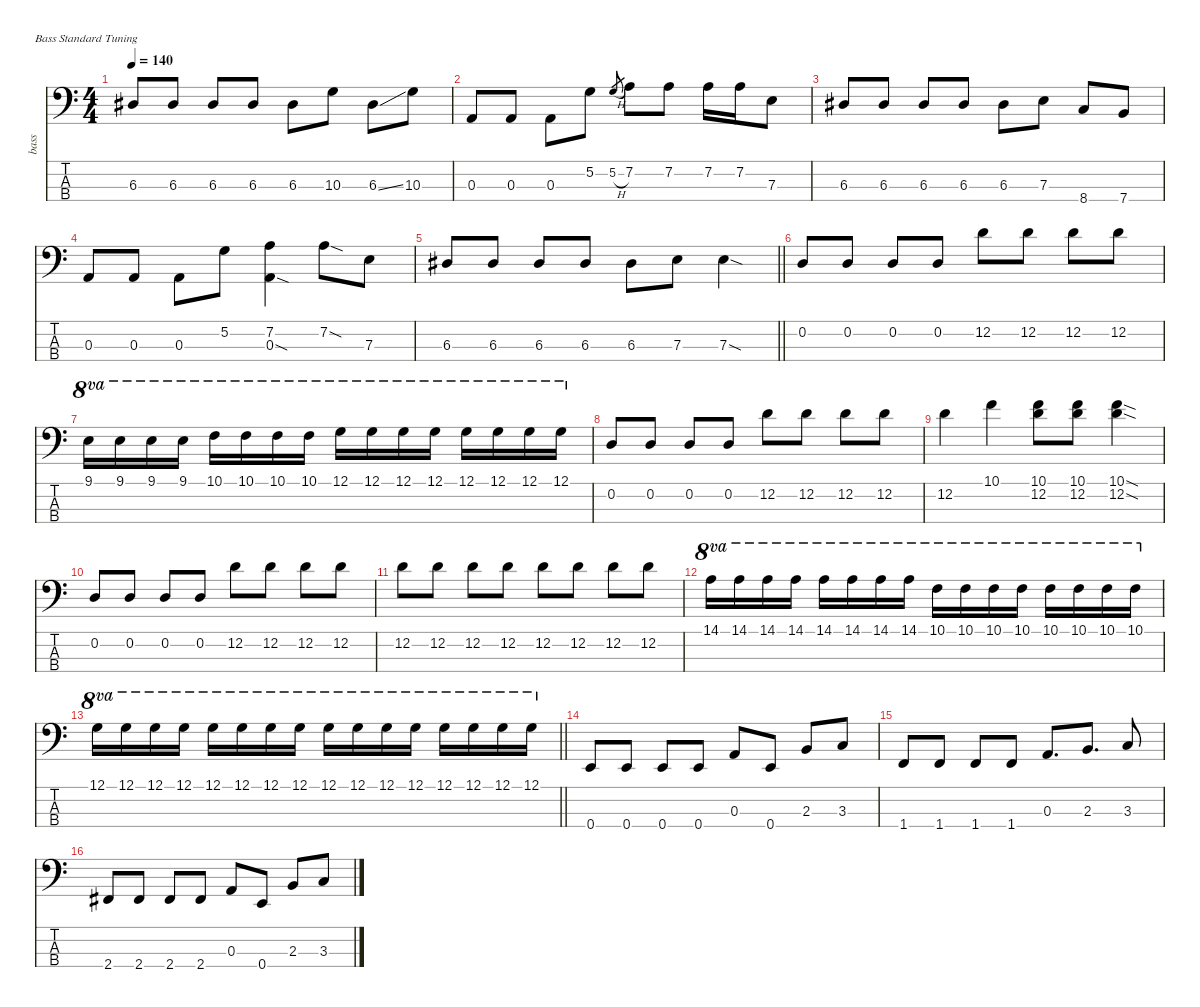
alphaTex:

\defaultSystemsLayout 4
\hideDynamics
\bracketExtendMode nobrackets
\otherSystemsTrackNameOrientation horizontal
\track ("Bass" "bass") {defaultSystemsLayout 8 instrument electricbasspick}
\staff {score tabs}
\tuning (G2 D2 A1 E1)
\ts (4 4)
\tempo 140
\clef f4
\ks aminor
6.3{acc #}.8{dy f beam Up} 6.3{acc #}.8{beam Up} 6.3{acc #}.8{beam Up} 6.3{acc #}.8{beam Up} 6.3{acc #}.8{beam Down} 10.3.8{dy mp beam Down} 6.3{ss acc #}.8{beam Down} 10.3.8{beam Down} |
0.3.8{dy f beam Up} 0.3.8{beam Up} 0.3.8{beam Down} 5.2.8{beam Down} 5.2{h}.8{gr dy mf beam Up} 7.2.8{dy f beam Down} 7.2.8{beam Down} 7.2.16{beam Down} 7.2.16{beam Down} 7.3.8{beam Down} |
6.3{acc #}.8{beam Up} 6.3{acc #}.8{beam Up} 6.3{acc #}.8{beam Up} 6.3{acc #}.8{beam Up} 6.3{acc #}.8{beam Down} 7.3.8{beam Down} 8.4.8{beam Up} 7.4.8{beam Up} |
0.3.8{beam Up} 0.3.8{beam Up} 0.3.8{beam Down} 5.2.8{beam Down} (7.2 0.3{sod}).4{beam Down} 7.2{sod}.8{dy mp beam Down} 7.3.8{dy f beam Down} |
\barLineRight lightlight
6.3{acc #}.8{beam Up} 6.3{acc #}.8{beam Up} 6.3{acc #}.8{beam Up} 6.3{acc #}.8{beam Up} 6.3{acc #}.8{beam Down} 7.3.8{beam Down} 7.3{sod}.4{beam Down} |
0.2.8{beam Up} 0.2.8{beam Up} 0.2.8{beam Up} 0.2.8{beam Up} 12.2.8{beam Down} 12.2.8{beam Down} 12.2.8{beam Down} 12.2.8{beam Down} |
9.1.16{ot 8va beam Down} 9.1.16{ot 8va beam Down} 9.1.16{ot 8va beam Down} 9.1.16{ot 8va beam Down} 10.1.16{ot 8va beam Down} 10.1.16{ot 8va beam Down} 10.1.16{ot 8va beam Down} 10.1.16{ot 8va beam Down} 12.1.16{ot 8va beam Down} 12.1.16{ot 8va beam Down} 12.1.16{ot 8va beam Down} 12.1.16{ot 8va beam Down} 12.1.16{ot 8va beam Down} 12.1.16{ot 8va beam Down} 12.1.16{ot 8va beam Down} 12.1.16{ot 8va beam Down} |
0.2.8{beam Up} 0.2.8{beam Up} 0.2.8{beam Up} 0.2.8{beam Up} 12.2.8{beam Down} 12.2.8{beam Down} 12.2.8{beam Down} 12.2.8{beam Down} |
12.2.4{beam Down} 10.1.4{beam Down} (10.1 12.2).8{beam Down} (10.1 12.2).8{beam Down} (10.1{sod} 12.2{sod}).4{beam Down} |
0.2.8{beam Up} 0.2.8{beam Up} 0.2.8{beam Up} 0.2.8{beam Up} 12.2.8{beam Down} 12.2.8{beam Down} 12.2.8{beam Down} 12.2.8{beam Down} |
12.2.8{beam Down} 12.2.8{beam Down} 12.2.8{beam Down} 12.2.8{beam Down} 12.2.8{beam Down} 12.2.8{beam Down} 12.2.8{beam Down} 12.2.8{beam Down} |
14.1.16{ot 8va beam Down} 14.1.16{ot 8va beam Down} 14.1.16{ot 8va beam Down} 14.1.16{ot 8va beam Down} 14.1.16{ot 8va beam Down} 14.1.16{ot 8va beam Down} 14.1.16{ot 8va beam Down} 14.1.16{ot 8va beam Down} 10.1.16{ot 8va beam Down} 10.1.16{ot 8va beam Down} 10.1.16{ot 8va beam Down} 10.1.16{ot 8va beam Down} 10.1.16{ot 8va beam Down} 10.1.16{ot 8va beam Down} 10.1.16{ot 8va beam Down} 10.1.16{ot 8va beam Down} |
\barLineRight lightlight
12.1.16{ot 8va beam Down} 12.1.16{ot 8va beam Down} 12.1.16{ot 8va beam Down} 12.1.16{ot 8va beam Down} 12.1.16{ot 8va beam Down} 12.1.16{ot 8va beam Down} 12.1.16{ot 8va beam Down} 12.1.16{ot 8va beam Down} 12.1.16{ot 8va beam Down} 12.1.16{ot 8va beam Down} 12.1.16{ot 8va beam Down} 12.1.16{ot 8va beam Down} 12.1.16{ot 8va beam Down} 12.1.16{ot 8va beam Down} 12.1.16{ot 8va beam Down} 12.1.16{ot 8va beam Down} |
0.4.8{beam Up} 0.4.8{beam Up} 0.4.8{beam Up} 0.4.8{beam Up} 0.3.8{beam Up} 0.4.8{beam Up} 2.3.8{beam Up} 3.3.8{beam Up} |
1.4.8{beam Up} 1.4.8{beam Up} 1.4.8{beam Up} 1.4.8{beam Up} 0.3.8{d beam Up} 2.3.8{d beam Up} 3.3.8{beam Up} |
2.4{acc #}.8{beam Up} 2.4{acc #}.8{beam Up} 2.4{acc #}.8{beam Up} 2.4{acc #}.8{beam Up} 0.3.8{beam Up} 0.4.8{beam Up} 2.3.8{beam Up} 3.3.8{beam Up}
